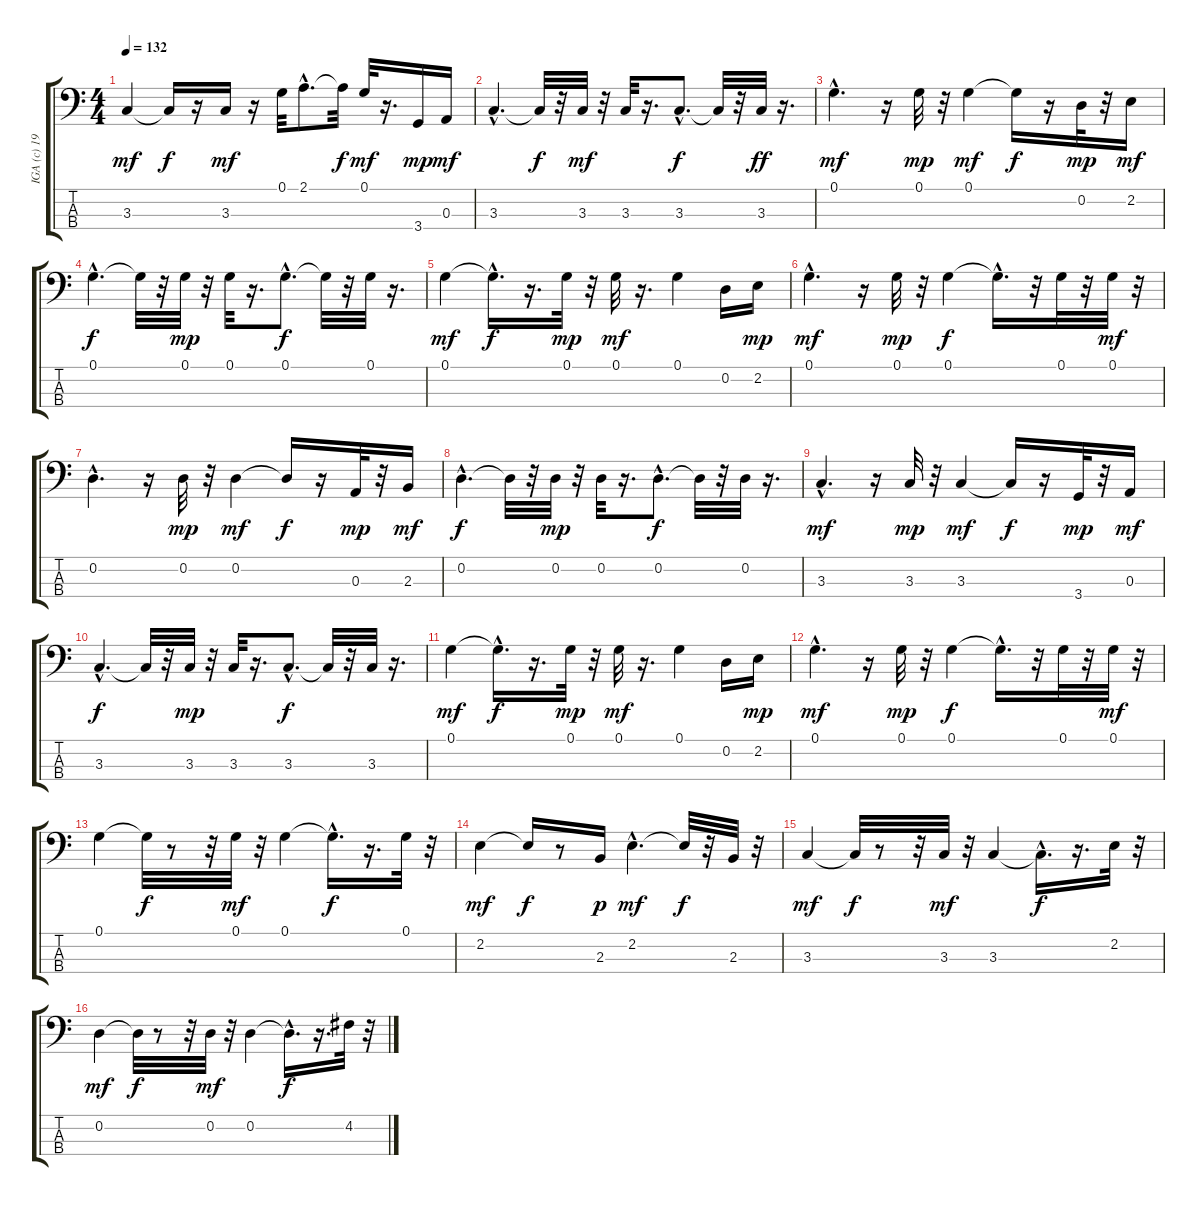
\track ("IGA (c) 1999" "IGA (c) 19") {instrument fretlessbass}
\staff {score tabs}
\tuning (G2 D2 A1 E1) {hide}
\ts (4 4)
\tempo 132
\clef f4
\ks c
3.3.4{dy mf} 3.3{t}.16{dy f} r.16 3.3.16{dy mf} r.16 0.1.32 2.1{hac}.8{d} 2.1{t}.32{dy f} 0.1.32{dy mf} r.16{d} 3.4.16{dy mp} 0.3.16{dy mf} |
3.3{hac}.4{d} 3.3{t}.32{dy f} r.32 3.3.32{dy mf} r.32 3.3.32 r.16{d} 3.3{hac}.8{d dy f} 3.3{t}.32 r.32 3.3.32{dy ff} r.16{d} |
0.1{hac}.4{d dy mf} r.16 0.1.32{dy mp} r.32 0.1.4{dy mf} 0.1{t}.16{dy f} r.16 0.2.32{dy mp} r.32 2.2.16{dy mf} |
0.1{hac}.4{d dy f} 0.1{t}.32 r.32 0.1.32{dy mp} r.32 0.1.32 r.16{d} 0.1{hac}.8{d dy f} 0.1{t}.32 r.32 0.1.32 r.16{d} |
0.1.4{dy mf} 0.1{hac t}.16{d dy f} r.16{d} 0.1.32{dy mp} r.32 0.1.32{dy mf} r.16{d} 0.1.4 0.2.16 2.2.16{dy mp} |
0.1{hac}.4{d dy mf} r.16 0.1.32{dy mp} r.32 0.1.4{dy f} 0.1{hac t}.16{d} r.32 0.1.32 r.32 0.1.32{dy mf} r.32 |
0.2{hac}.4{d} r.16 0.2.32{dy mp} r.32 0.2.4{dy mf} 0.2{t}.16{dy f} r.16 0.3.32{dy mp} r.32 2.3.16{dy mf} |
0.2{hac}.4{d dy f} 0.2{t}.32 r.32 0.2.32{dy mp} r.32 0.2.32 r.16{d} 0.2{hac}.8{d dy f} 0.2{t}.32 r.32 0.2.32 r.16{d} |
3.3{hac}.4{d dy mf} r.16 3.3.32{dy mp} r.32 3.3.4{dy mf} 3.3{t}.16{dy f} r.16 3.4.32{dy mp} r.32 0.3.16{dy mf} |
3.3{hac}.4{d dy f} 3.3{t}.32 r.32 3.3.32{dy mp} r.32 3.3.32 r.16{d} 3.3{hac}.8{d dy f} 3.3{t}.32 r.32 3.3.32 r.16{d} |
0.1.4{dy mf} 0.1{hac t}.16{d dy f} r.16{d} 0.1.32{dy mp} r.32 0.1.32{dy mf} r.16{d} 0.1.4 0.2.16 2.2.16{dy mp} |
0.1{hac}.4{d dy mf} r.16 0.1.32{dy mp} r.32 0.1.4{dy f} 0.1{hac t}.16{d} r.32 0.1.32 r.32 0.1.32{dy mf} r.32 |
0.1.4 0.1{t}.32{dy f} r.8 r.32 0.1.32{dy mf} r.32 0.1.4 0.1{hac t}.16{d dy f} r.16{d} 0.1.32 r.32 |
2.2.4{dy mf} 2.2{t}.16{dy f} r.8 2.3.16{dy p} 2.2{hac}.4{d dy mf} 2.2{t}.32{dy f} r.32 2.3.32 r.32 |
3.3.4{dy mf} 3.3{t}.32{dy f} r.8 r.32 3.3.32{dy mf} r.32 3.3.4 3.3{hac t}.16{d dy f} r.16{d} 2.2.32 r.32 |
0.2.4{dy mf} 0.2{t}.32{dy f} r.8 r.32 0.2.32{dy mf} r.32 0.2.4 0.2{hac t}.16{d dy f} r.16{d} 4.2.32 r.32
